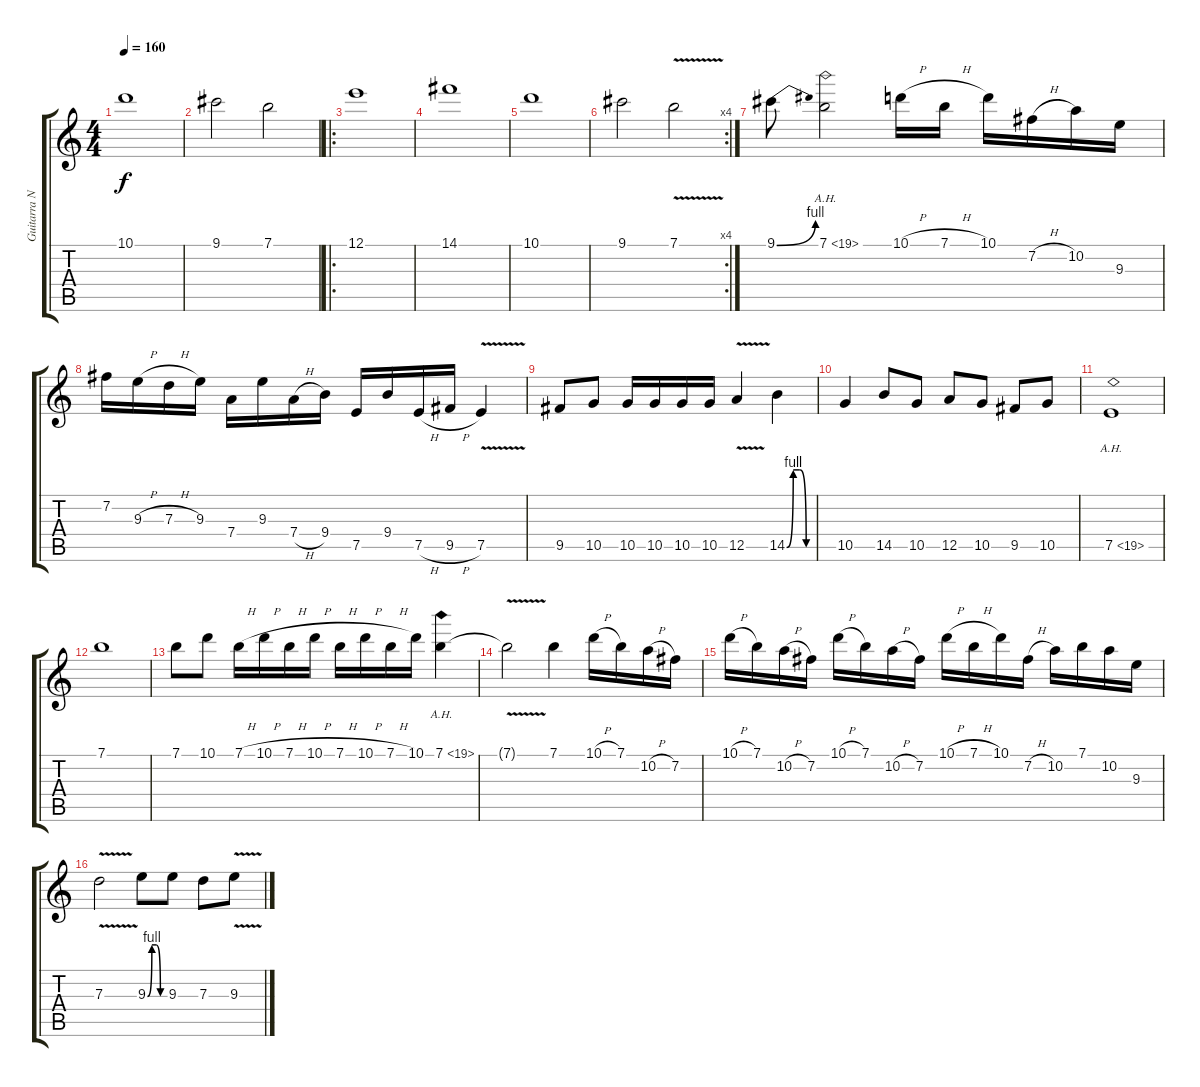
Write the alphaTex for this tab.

\track ("Guitarra N°1" "Guitarra N") {instrument overdrivenguitar}
\staff {score tabs}
\tuning (E4 B3 G3 D3 A2 E2) {hide}
\ts (4 4)
\tempo 160
\clef g2
\ks c
10.1.1{dy f} |
9.1.2 7.1.2 |
\ro
12.1.1 |
14.1.1 |
10.1.1 |
\rc 4
9.1.2 7.1{v}.2 |
9.1{be (bend 0 0 60 4)}.8 7.1{ah 12}.2 10.1{h}.16 7.1{h}.16 10.1.16 7.2{h}.16 10.2.16 9.3.16 |
7.2.16 9.3{h}.16 7.3{h}.16 9.3.16 7.4.16 9.3.16 7.4{h}.16 9.4.16 7.5.16 9.4.16 7.5{h}.16 9.5{h}.16 7.5{v}.4 |
9.5.8 10.5.8 10.5.16 10.5.16 10.5.16 10.5.16 12.5{v}.4 14.5{be (custom 0 0 15 4 30 4 45 0 60 0)}.4 |
10.5.4 14.5.8 10.5.8 12.5.8 10.5.8 9.5.8 10.5.8 |
7.5{ah 12}.1 |
7.1.1 |
7.1.8 10.1.8 7.1{h}.16 10.1{h}.16 7.1{h}.16 10.1{h}.16 7.1{h}.16 10.1{h}.16 7.1{h}.16 10.1.16 7.1{ah 12}.4 |
7.1{v t}.2 7.1.4 10.1{h}.16 7.1.16 10.2{h}.16 7.2.16 |
10.1{h}.16 7.1.16 10.2{h}.16 7.2.16 10.1{h}.16 7.1.16 10.2{h}.16 7.2.16 10.1{h}.16 7.1{h}.16 10.1.16 7.2{h}.16 10.2.16 7.1.16 10.2.16 9.3.16 |
7.3{v}.2 9.3{be (custom 0 0 15 4 30 4 45 0 60 0)}.8 9.3.8 7.3.8 9.3{v}.8
